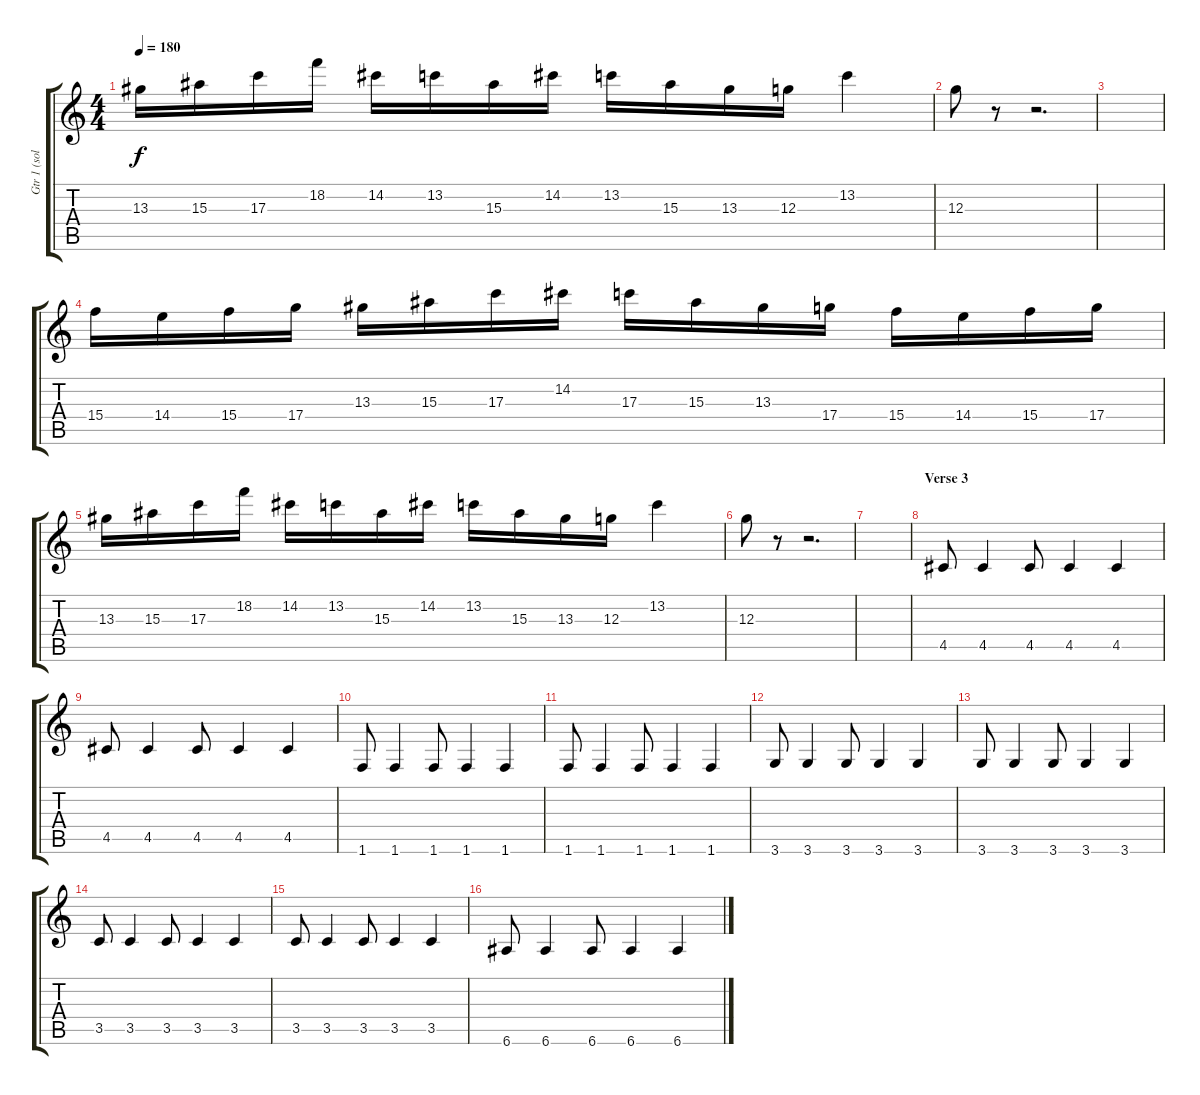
\track ("Gtr 1 (solos)" "Gtr 1 (sol") {instrument overdrivenguitar}
\staff {score tabs}
\tuning (E4 B3 G3 D3 A2 E2) {hide}
\ts (4 4)
\tempo 180
\clef g2
\ks c
13.3.16{dy f} 15.3.16 17.3.16 18.2.16 14.2.16 13.2.16 15.3.16 14.2.16 13.2.16 15.3.16 13.3.16 12.3.16 13.2.4 |
12.3.8 r.8 r.2{d} |
|
15.4.16 14.4.16 15.4.16 17.4.16 13.3.16 15.3.16 17.3.16 14.2.16 17.3.16 15.3.16 13.3.16 17.4.16 15.4.16 14.4.16 15.4.16 17.4.16 |
13.3.16 15.3.16 17.3.16 18.2.16 14.2.16 13.2.16 15.3.16 14.2.16 13.2.16 15.3.16 13.3.16 12.3.16 13.2.4 |
12.3.8 r.8 r.2{d} |
|
\section ("" "Verse 3")
4.5.8 4.5.4 4.5.8 4.5.4 4.5.4 |
4.5.8 4.5.4 4.5.8 4.5.4 4.5.4 |
1.6.8 1.6.4 1.6.8 1.6.4 1.6.4 |
1.6.8 1.6.4 1.6.8 1.6.4 1.6.4 |
3.6.8 3.6.4 3.6.8 3.6.4 3.6.4 |
3.6.8 3.6.4 3.6.8 3.6.4 3.6.4 |
3.5.8 3.5.4 3.5.8 3.5.4 3.5.4 |
3.5.8 3.5.4 3.5.8 3.5.4 3.5.4 |
6.6.8 6.6.4 6.6.8 6.6.4 6.6.4
